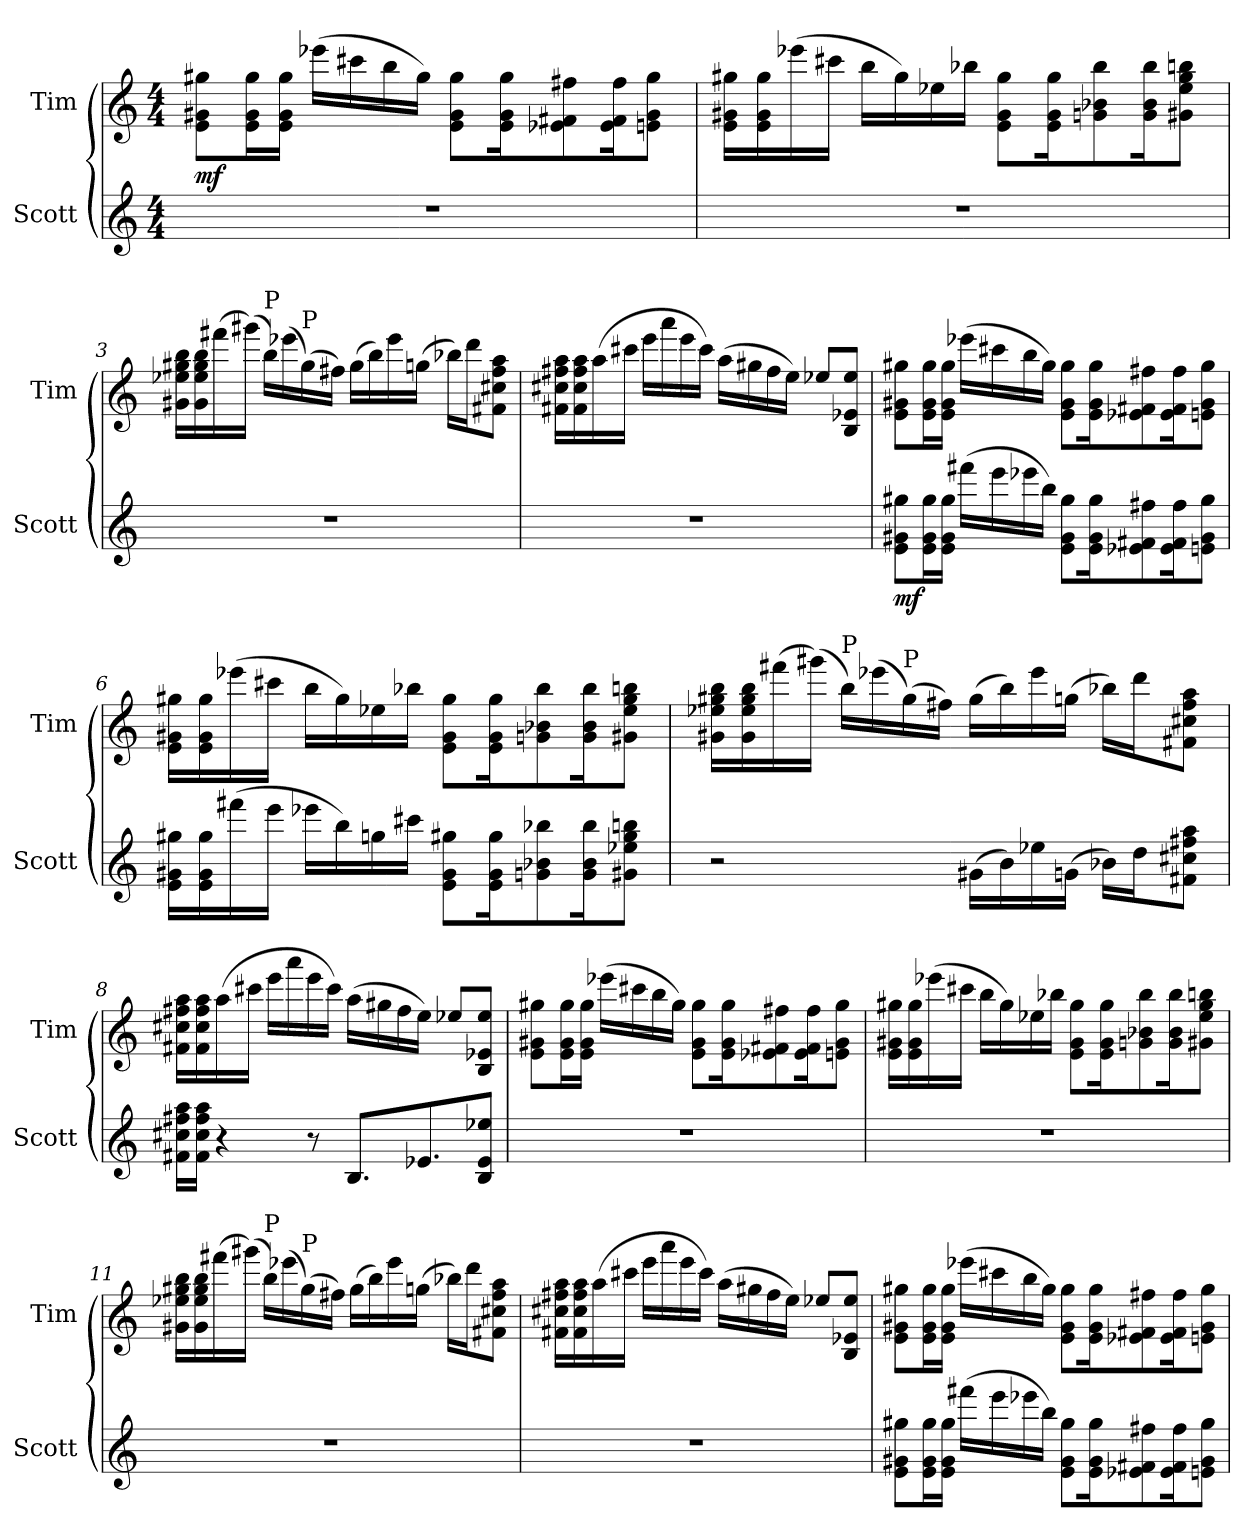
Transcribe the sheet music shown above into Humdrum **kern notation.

**kern	**dynam	**kern	**dynam
*part2	*part2	*part1	*part1
*staff2	*staff2	*staff1	*staff1
*I"Scott	*	*I"Tim	*
*I'Scott	*	*I'Tim	*
*clefG2	*	*clefG2	*
*ITrd7c12	*	*ITrd7c12	*
*k[]	*	*k[]	*
*C:	*	*C:	*
*M4/4	*	*M4/4	*
*MM140	*	*MM140	*
=1	=1	=1	=1
!	!	!	!LO:DY:b
1r	.	8E\ 8G#X\ 8g#X\L	mf
.	.	16E\ 16G#\ 16g#\L	.
.	.	16E\ 16G#\ 16g#\JJ	.
.	.	(16ee-X\LL	.
.	.	16cc#X\	.
.	.	16b\	.
.	.	16g#\JJ)	.
.	.	8E\ 8G#\ 8g#\L	.
.	.	16E\ 16G#\ 16g#\K	.
.	.	8E-X\ 8F#X\ 8f#X\	.
.	.	16E-\ 16F#\ 16f#\K	.
.	.	8En\ 8G#\ 8g#\J	.
=2	=2	=2	=2
1r	.	16E\ 16G#X\ 16g#X\LL	.
.	.	16E\ 16G#\ 16g#\	.
.	.	(16ee-X\	.
.	.	16cc#X\JJ	.
.	.	16b\LL	.
.	.	16g#\)	.
.	.	16e-X\	.
.	.	16b-X\JJ	.
.	.	8E\ 8G#\ 8g#\L	.
.	.	16E\ 16G#\ 16g#\K	.
.	.	8Gn\ 8B-X\ 8b-\	.
.	.	16G\ 16B-\ 16b-\K	.
.	.	8G#X\ 8e-\ 8g#\ 8bn\J	.
!!LO:LB:g=z
=3	=3	=3	=3
1r	.	16G#X\ 16e-X\ 16g#X\ 16b\LL	.
.	.	16G#\ 16e-\ 16g#\ 16b\	.
.	.	(16ff#X\	.
.	.	(16gg#X\JJ)	.
!	!	!LO:TX:a:t=P	!
.	.	16b\LL)	.
.	.	(16ee-X\	.
!	!	!LO:TX:a:t=P	!
.	.	(16g#\)	.
.	.	16f#X\JJ)	.
.	.	(16g#\LL	.
.	.	16b\)	.
.	.	16ee-\	.
.	.	(16gn\JJ	.
.	.	16b-X\LL)	.
.	.	16dd\J	.
.	.	8F#X\ 8c#X\ 8f#\ 8a\J	.
=4	=4	=4	=4
1r	.	16F#X\ 16c#X\ 16f#X\ 16a\LL	.
.	.	16F#\ 16c#\ 16f#\ 16a\	.
.	.	(16a\	.
.	.	16cc#X\JJ	.
.	.	16ee\LL	.
.	.	16aa\	.
.	.	16ee\	.
.	.	16cc#\JJ)	.
.	.	(16a\LL	.
.	.	16g#X\	.
.	.	16f#\	.
.	.	16e\JJ)	.
.	.	8e-X/L	.
.	.	8BB/ 8E-X/ 8e-/J	.
!!LO:LB:g=z
=5	=5	=5	=5
!	!LO:DY:b	!	!
8E\ 8G#X\ 8g#X\L	mf	8E\ 8G#X\ 8g#X\L	.
16E\ 16G#\ 16g#\L	.	16E\ 16G#\ 16g#\L	.
16E\ 16G#\ 16g#\JJ	.	16E\ 16G#\ 16g#\JJ	.
(16ff#X\LL	.	(16ee-X\LL	.
16ee\	.	16cc#X\	.
16ee-X\	.	16b\	.
16b\JJ)	.	16g#\JJ)	.
8E\ 8G#\ 8g#\L	.	8E\ 8G#\ 8g#\L	.
16E\ 16G#\ 16g#\K	.	16E\ 16G#\ 16g#\K	.
8E-X\ 8F#X\ 8f#X\	.	8E-X\ 8F#X\ 8f#X\	.
16E-\ 16F#\ 16f#\K	.	16E-\ 16F#\ 16f#\K	.
8En\ 8G#\ 8g#\J	.	8En\ 8G#\ 8g#\J	.
=6	=6	=6	=6
16E\ 16G#X\ 16g#X\LL	.	16E\ 16G#X\ 16g#X\LL	.
16E\ 16G#\ 16g#\	.	16E\ 16G#\ 16g#\	.
(16ff#X\	.	(16ee-X\	.
16ee\JJ	.	16cc#X\JJ	.
16ee-X\LL	.	16b\LL	.
16b\)	.	16g#\)	.
16gn\	.	16e-X\	.
16cc#X\JJ	.	16b-X\JJ	.
8E\ 8G#\ 8g#X\L	.	8E\ 8G#\ 8g#\L	.
16E\ 16G#\ 16g#\K	.	16E\ 16G#\ 16g#\K	.
8Gn\ 8B-X\ 8b-X\	.	8Gn\ 8B-X\ 8b-\	.
16G\ 16B-\ 16b-\K	.	16G\ 16B-\ 16b-\K	.
8G#X\ 8e-X\ 8g#\ 8bn\J	.	8G#X\ 8e-\ 8g#\ 8bn\J	.
!!LO:LB:g=z
=7	=7	=7	=7
2r	.	16G#X\ 16e-X\ 16g#X\ 16b\LL	.
.	.	16G#\ 16e-\ 16g#\ 16b\	.
.	.	(16ff#X\	.
.	.	(16gg#X\JJ)	.
!	!	!LO:TX:a:t=P	!
.	.	16b\LL)	.
.	.	(16ee-X\	.
!	!	!LO:TX:a:t=P	!
.	.	(16g#\)	.
.	.	16f#X\JJ)	.
(16G#X\LL	.	(16g#\LL	.
16B\)	.	16b\)	.
16e-X\	.	16ee-\	.
(16Gn\JJ	.	(16gn\JJ	.
16B-X\LL)	.	16b-X\LL)	.
16d\J	.	16dd\J	.
8F#X\ 8c#X\ 8f#X\ 8a\J	.	8F#X\ 8c#X\ 8f#\ 8a\J	.
=8	=8	=8	=8
16F#X\ 16c#X\ 16f#X\ 16a\LL	.	16F#X\ 16c#X\ 16f#X\ 16a\LL	.
16F#\ 16c#\ 16f#\ 16a\JJ	.	16F#\ 16c#\ 16f#\ 16a\	.
4r	.	(16a\	.
.	.	16cc#X\JJ	.
.	.	16ee\LL	.
.	.	16aa\	.
8r	.	16ee\	.
.	.	16cc#\JJ)	.
8.BB/L	.	(16a\LL	.
.	.	16g#X\	.
.	.	16f#\	.
8.E-X/	.	16e\JJ)	.
.	.	8e-X/L	.
8BB/ 8E-/ 8e-X/J	.	8BB/ 8E-X/ 8e-/J	.
!!LO:LB:g=z
=9	=9	=9	=9
1r	.	8E\ 8G#X\ 8g#X\L	.
.	.	16E\ 16G#\ 16g#\L	.
.	.	16E\ 16G#\ 16g#\JJ	.
.	.	(16ee-X\LL	.
.	.	16cc#X\	.
.	.	16b\	.
.	.	16g#\JJ)	.
.	.	8E\ 8G#\ 8g#\L	.
.	.	16E\ 16G#\ 16g#\K	.
.	.	8E-X\ 8F#X\ 8f#X\	.
.	.	16E-\ 16F#\ 16f#\K	.
.	.	8En\ 8G#\ 8g#\J	.
=10	=10	=10	=10
1r	.	16E\ 16G#X\ 16g#X\LL	.
.	.	16E\ 16G#\ 16g#\	.
.	.	(16ee-X\	.
.	.	16cc#X\JJ	.
.	.	16b\LL	.
.	.	16g#\)	.
.	.	16e-X\	.
.	.	16b-X\JJ	.
.	.	8E\ 8G#\ 8g#\L	.
.	.	16E\ 16G#\ 16g#\K	.
.	.	8Gn\ 8B-X\ 8b-\	.
.	.	16G\ 16B-\ 16b-\K	.
.	.	8G#X\ 8e-\ 8g#\ 8bn\J	.
!!LO:PB:g=z
=11	=11	=11	=11
1r	.	16G#X\ 16e-X\ 16g#X\ 16b\LL	.
.	.	16G#\ 16e-\ 16g#\ 16b\	.
.	.	(16ff#X\	.
.	.	(16gg#X\JJ)	.
!	!	!LO:TX:a:t=P	!
.	.	16b\LL)	.
.	.	(16ee-X\	.
!	!	!LO:TX:a:t=P	!
.	.	(16g#\)	.
.	.	16f#X\JJ)	.
.	.	(16g#\LL	.
.	.	16b\)	.
.	.	16ee-\	.
.	.	(16gn\JJ	.
.	.	16b-X\LL)	.
.	.	16dd\J	.
.	.	8F#X\ 8c#X\ 8f#\ 8a\J	.
=12	=12	=12	=12
1r	.	16F#X\ 16c#X\ 16f#X\ 16a\LL	.
.	.	16F#\ 16c#\ 16f#\ 16a\	.
.	.	(16a\	.
.	.	16cc#X\JJ	.
.	.	16ee\LL	.
.	.	16aa\	.
.	.	16ee\	.
.	.	16cc#\JJ)	.
.	.	(16a\LL	.
.	.	16g#X\	.
.	.	16f#\	.
.	.	16e\JJ)	.
.	.	8e-X/L	.
.	.	8BB/ 8E-X/ 8e-/J	.
!!LO:LB:g=z
=13	=13	=13	=13
8E\ 8G#X\ 8g#X\L	.	8E\ 8G#X\ 8g#X\L	.
16E\ 16G#\ 16g#\L	.	16E\ 16G#\ 16g#\L	.
16E\ 16G#\ 16g#\JJ	.	16E\ 16G#\ 16g#\JJ	.
(16ff#X\LL	.	(16ee-X\LL	.
16ee\	.	16cc#X\	.
16ee-X\	.	16b\	.
16b\JJ)	.	16g#\JJ)	.
8E\ 8G#\ 8g#\L	.	8E\ 8G#\ 8g#\L	.
16E\ 16G#\ 16g#\K	.	16E\ 16G#\ 16g#\K	.
8E-X\ 8F#X\ 8f#X\	.	8E-X\ 8F#X\ 8f#X\	.
16E-\ 16F#\ 16f#\K	.	16E-\ 16F#\ 16f#\K	.
8En\ 8G#\ 8g#\J	.	8En\ 8G#\ 8g#\J	.
=	=	=	=
*-	*-	*-	*-
